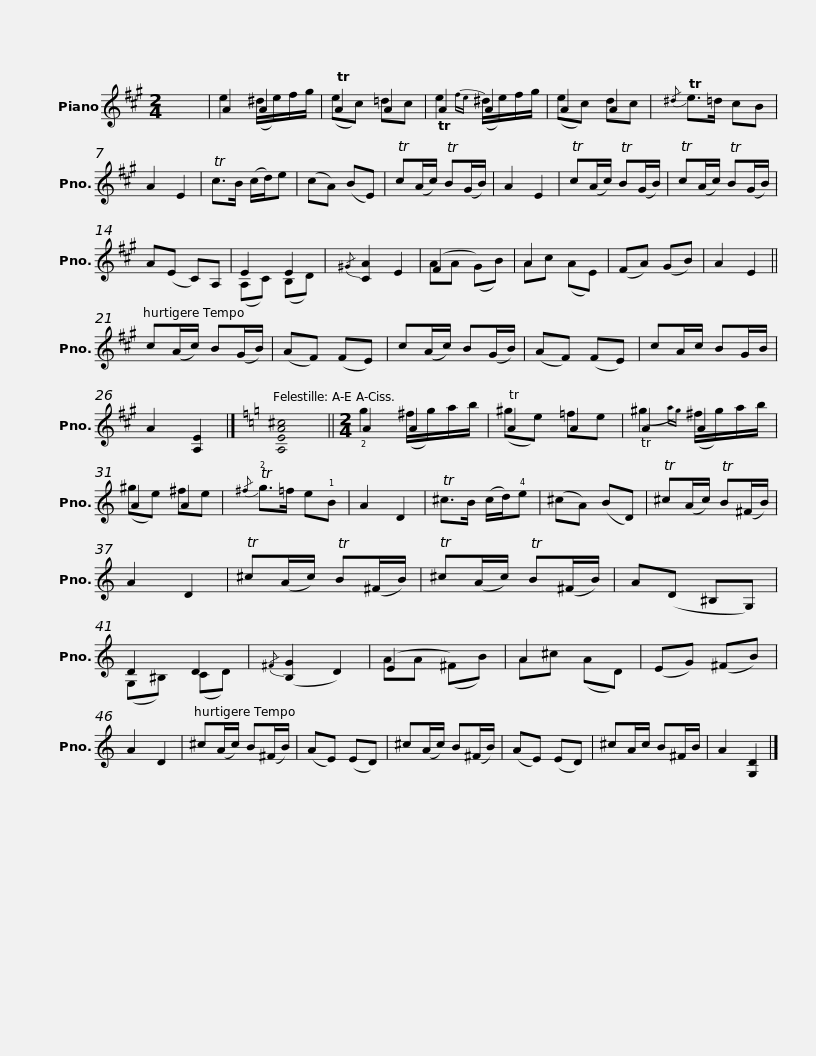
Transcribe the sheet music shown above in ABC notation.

X:1
%%score ( 1 2 )
L:1/8
M:2/4
I:linebreak $
K:A
U:s=!stemless!
V:1 treble
V:2 treble
V:1
 x4 | A2 A2 | TA2 A2 | A2 A2 | A2 A2 | %5
{/^d} Te>=d cB | A2 E2 |$ Tc>B (c/d/)e | (cA) (BE) | Tc(A/c/) TB(G/B/) | %10
 A2 E2 | Tc(A/c/) TB(G/B/) | Tc(A/c/) TB(G/B/) |$ A(E C)A, | E2 E2 | %15
{/^G} [CA]2 E2 | (F2 x2) | A2 x2 | (FA) (GB) | A2 E2 ||$ %20
 c(A/c/) B(G/B/) | (AF) (FE) | c(A/c/) B(G/B/) | (AF) (FE) | cA/c/ BG/B/ | %25
 A2 [A,E]2 |]$[K:C] s[A,EA^c]4 ||[M:2/4] A2 A2 | TA2 A2 | A2 A2 | %30
 A2 A2 |{/^f} T!2!g>=f e!1!B | A2 D2 |$ T^c>B (c/d/)!4!e | (^cA) (BD) | %35
 T^c(A/c/) TB(^F/B/) | A2 D2 | T^c(A/c/) TB(^F/B/) | T^c(A/c/) TB(^F/B/) |$ A(D ^B,G,) | %40
 D2 D2 |{/^F} ([B,G]2 D2) | (E2 x2) | A2 x2 | (EG) (^FB) | %45
 A2 D2 |$ ^c(A/c/) B(^F/B/) | (AE) (ED) | ^c(A/c/) B(^F/B/) | (AE) (ED) | %50
 ^cA/c/ B^F/B/ | A2 [G,D]2 |] %52
V:2
 x4 | e2 (^d/e/)f/g/ | (ec) =dc | Te2{fe} (^d/e/)f/g/ | (ec) dc | %5
 x4 | x4 |$ x4 | x4 | x4 | %10
 x4 | x4 | x4 |$ x4 | (A,C) (B,D) | %15
 x4 | AA (GB) | Ac (AE) | x4 | x4 ||$ %20
 x4 | x4 | x4 | x4 | x4 | %25
 x4 |]$[K:C] x4 ||[M:2/4] !2!g2 (^f/g/)a/b/ | (^ge) !courtesy!=fe | (T^g2{a)g} (^f/g/)a/b/ | %30
 (^ge) ^fe | x4 | x4 |$ x4 | x4 | %35
 x4 | x4 | x4 | x4 |$ x4 | %40
 (G,^B,) (CD) | x4 | AA (^FB) | A^c (AD) | x4 | %45
 x4 |$ x4 | x4 | x4 | x4 | %50
 x4 | x4 |] %52
